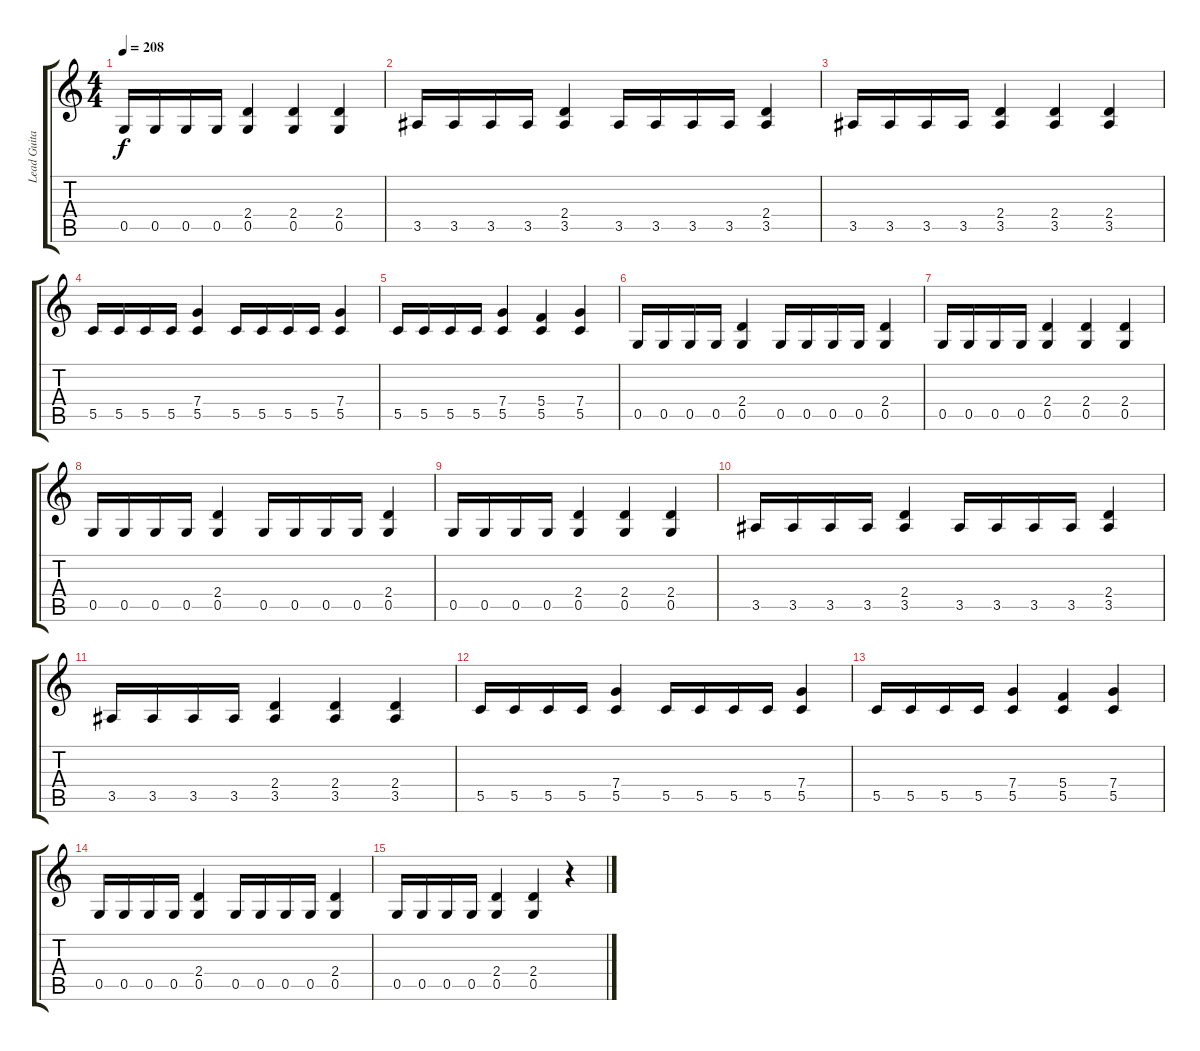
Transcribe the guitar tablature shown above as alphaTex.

\track ("Lead Guitar" "Lead Guita") {instrument distortionguitar}
\staff {score tabs}
\tuning (D4 A3 F3 C3 G2 D2) {hide}
\ts (4 4)
\tempo 208
\clef g2
\ks c
0.5.16{dy f} 0.5.16 0.5.16 0.5.16 (2.4 0.5).4 (2.4 0.5).4 (2.4 0.5).4 |
3.5.16 3.5.16 3.5.16 3.5.16 (2.4 3.5).4 3.5.16 3.5.16 3.5.16 3.5.16 (2.4 3.5).4 |
3.5.16 3.5.16 3.5.16 3.5.16 (2.4 3.5).4 (2.4 3.5).4 (2.4 3.5).4 |
5.5.16 5.5.16 5.5.16 5.5.16 (7.4 5.5).4 5.5.16 5.5.16 5.5.16 5.5.16 (7.4 5.5).4 |
5.5.16 5.5.16 5.5.16 5.5.16 (7.4 5.5).4 (5.4 5.5).4 (7.4 5.5).4 |
0.5.16 0.5.16 0.5.16 0.5.16 (2.4 0.5).4 0.5.16 0.5.16 0.5.16 0.5.16 (2.4 0.5).4 |
0.5.16 0.5.16 0.5.16 0.5.16 (2.4 0.5).4 (2.4 0.5).4 (2.4 0.5).4 |
0.5.16 0.5.16 0.5.16 0.5.16 (2.4 0.5).4 0.5.16 0.5.16 0.5.16 0.5.16 (2.4 0.5).4 |
0.5.16 0.5.16 0.5.16 0.5.16 (2.4 0.5).4 (2.4 0.5).4 (2.4 0.5).4 |
3.5.16 3.5.16 3.5.16 3.5.16 (2.4 3.5).4 3.5.16 3.5.16 3.5.16 3.5.16 (2.4 3.5).4 |
3.5.16 3.5.16 3.5.16 3.5.16 (2.4 3.5).4 (2.4 3.5).4 (2.4 3.5).4 |
5.5.16 5.5.16 5.5.16 5.5.16 (7.4 5.5).4 5.5.16 5.5.16 5.5.16 5.5.16 (7.4 5.5).4 |
5.5.16 5.5.16 5.5.16 5.5.16 (7.4 5.5).4 (5.4 5.5).4 (7.4 5.5).4 |
0.5.16 0.5.16 0.5.16 0.5.16 (2.4 0.5).4 0.5.16 0.5.16 0.5.16 0.5.16 (2.4 0.5).4 |
0.5.16 0.5.16 0.5.16 0.5.16 (2.4 0.5).4 (2.4 0.5).4 r.4
